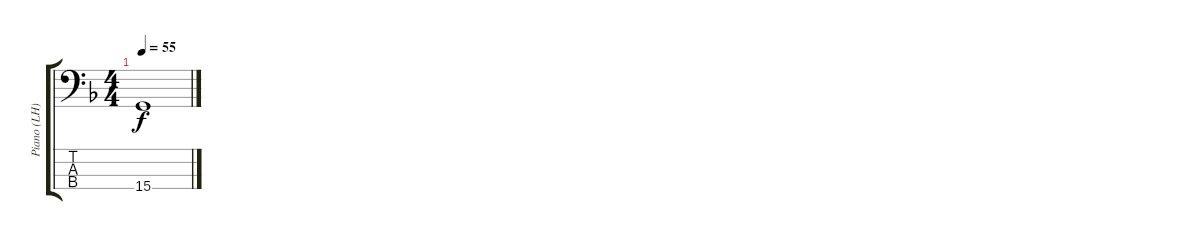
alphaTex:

\track ("Piano (LH)" "Piano (LH)") {instrument brightacousticpiano}
\staff {score tabs}
\tuning (G2 D2 A1 E1) {hide}
\ts (4 4)
\tempo 55
\clef f4
\ks f
15.4{t}.1{dy f}
